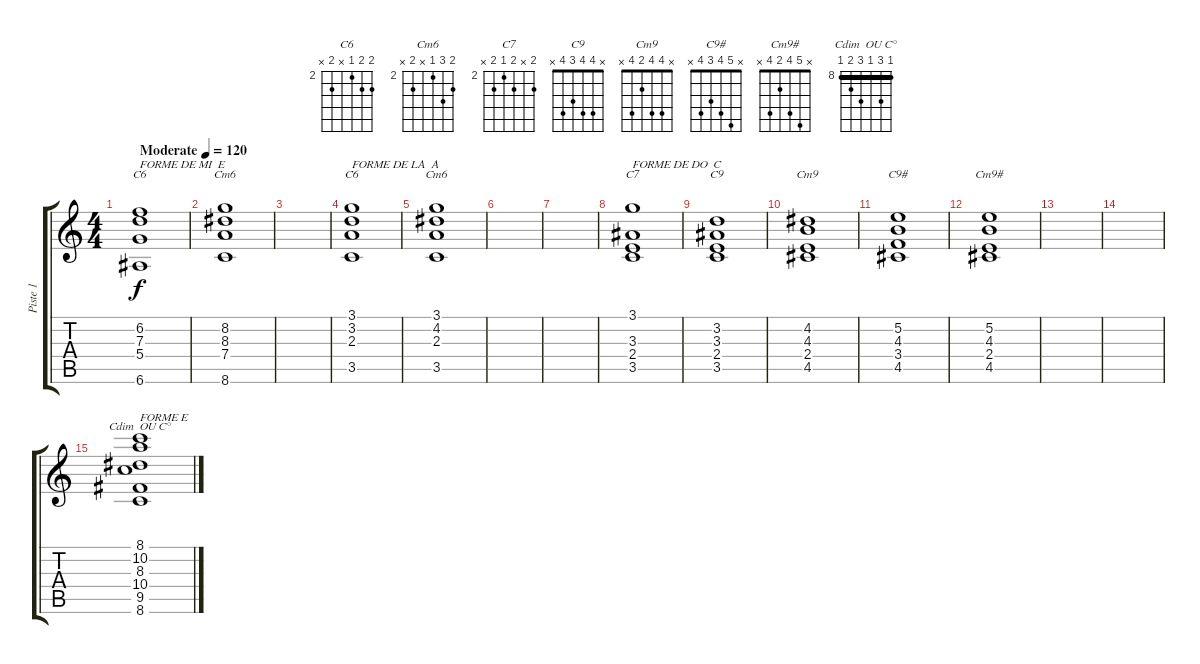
\track ("Piste 1" "Piste 1") {instrument acousticguitarsteel}
\staff {score tabs}
\tuning (E4 B3 G3 D3 A2 E2) {hide}
\chord ("C6" x 8 9 7 x 8) {firstfret 7}
\chord ("Cm6" x 8 8 7 x 8) {firstfret 7}
\chord ("C6" 3 3 2 x 3 x) {firstfret 2}
\chord ("Cm6" 3 4 2 x 3 x) {firstfret 2}
\chord ("C7" 3 x 3 2 3 x) {firstfret 2}
\chord ("C9" x 4 4 3 4 x)
\chord ("Cm9" x 4 4 2 4 x)
\chord ("C9#" x 5 4 3 4 x)
\chord ("Cm9#" x 5 4 2 4 x)
\chord ("Cdim  OU C°" 8 10 8 10 9 8) {firstfret 8 barre 8}
\ts (4 4)
\tempo (120 "Moderate")
\clef g2
\ks c
(6.2 7.3 5.4 6.6).1{ch "C6" txt "FORME DE MI  E" dy f instrument acousticguitarsteel} |
(8.2 8.3 7.4 8.6).1{ch "Cm6"} |
|
(3.1 3.2 2.3 3.5).1{ch "C6" txt "FORME DE LA  A"} |
(3.1 4.2 2.3 3.5).1{ch "Cm6"} |
|
|
(3.1 3.3 2.4 3.5).1{ch "C7" txt "FORME DE DO  C"} |
(3.2 3.3 2.4 3.5).1{ch "C9"} |
(4.2 4.3 2.4 4.5).1{ch "Cm9"} |
(5.2 4.3 3.4 4.5).1{ch "C9#"} |
(5.2 4.3 2.4 4.5).1{ch "Cm9#"} |
|
|
(8.1 10.2 8.3 10.4 9.5 8.6).1{ch "Cdim  OU C°" txt "FORME E"}
